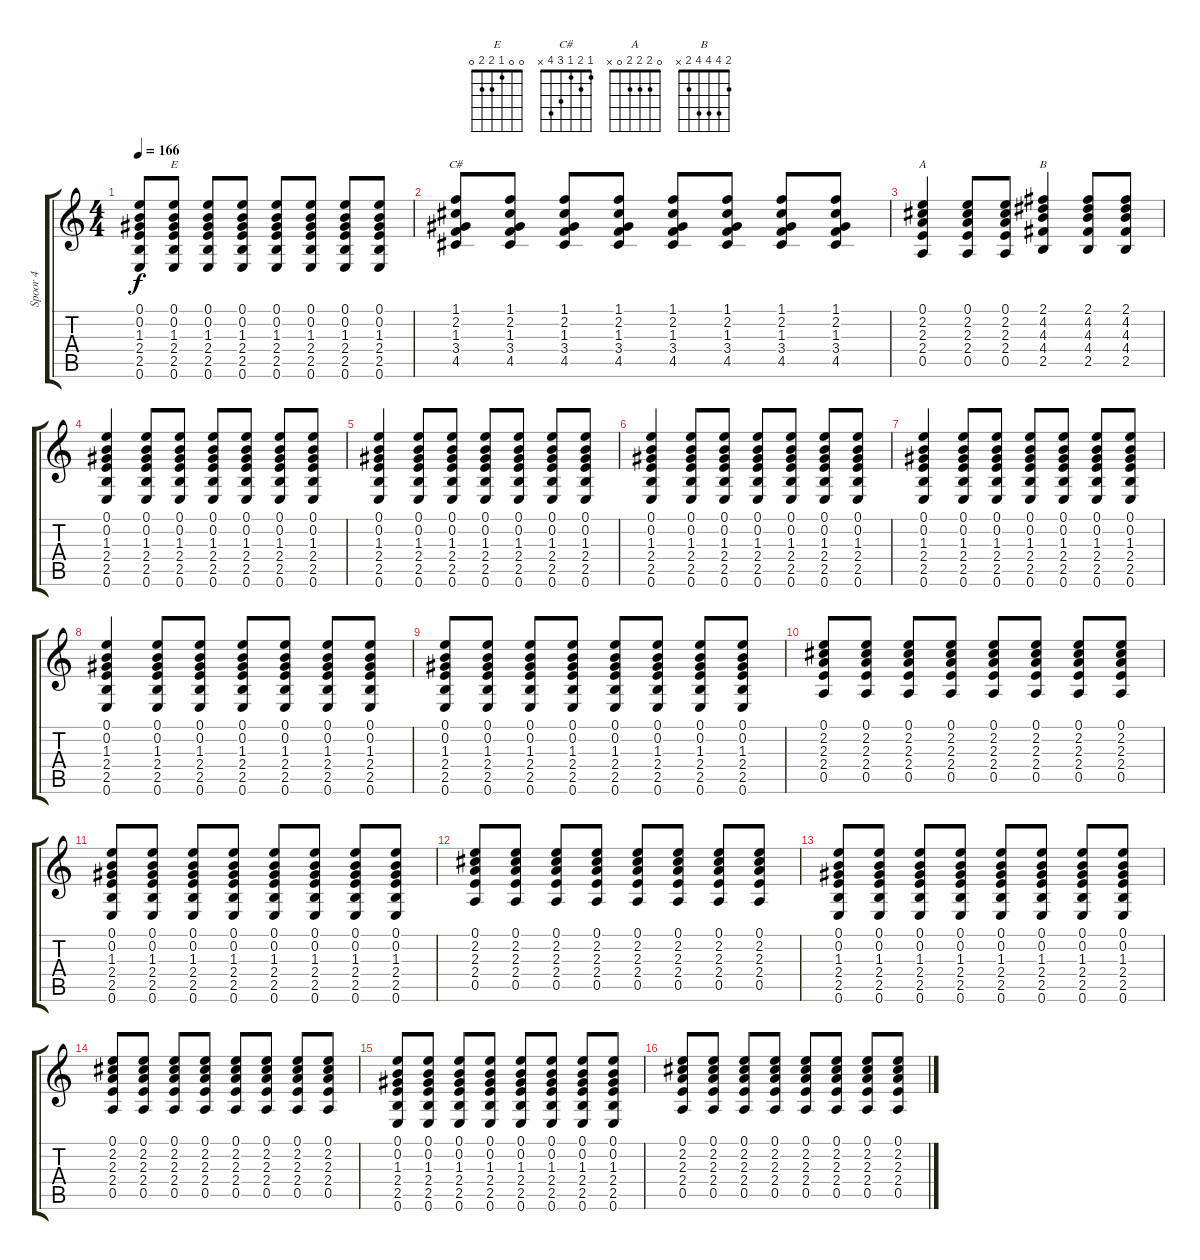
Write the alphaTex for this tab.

\track ("Spoor 4" "Spoor 4") {instrument overdrivenguitar}
\staff {score tabs}
\tuning (E4 B3 G3 D3 A2 E2) {hide}
\chord ("E" 0 0 1 2 2 0)
\chord ("C#" 1 2 1 3 4 x)
\chord ("A" 0 2 2 2 0 x)
\chord ("B" 2 4 4 4 2 x)
\ts (4 4)
\tempo 166
\clef g2
\ks c
(0.1 0.2 1.3 2.4 2.5 0.6).8{dy f} (0.1 0.2 1.3 2.4 2.5 0.6).8{ch "E"} (0.1 0.2 1.3 2.4 2.5 0.6).8 (0.1 0.2 1.3 2.4 2.5 0.6).8 (0.1 0.2 1.3 2.4 2.5 0.6).8 (0.1 0.2 1.3 2.4 2.5 0.6).8 (0.1 0.2 1.3 2.4 2.5 0.6).8 (0.1 0.2 1.3 2.4 2.5 0.6).8 |
(1.1 2.2 1.3 3.4 4.5).8{ch "C#"} (1.1 2.2 1.3 3.4 4.5).8 (1.1 2.2 1.3 3.4 4.5).8 (1.1 2.2 1.3 3.4 4.5).8 (1.1 2.2 1.3 3.4 4.5).8 (1.1 2.2 1.3 3.4 4.5).8 (1.1 2.2 1.3 3.4 4.5).8 (1.1 2.2 1.3 3.4 4.5).8 |
(0.1 2.2 2.3 2.4 0.5).4{ch "A"} (0.1 2.2 2.3 2.4 0.5).8 (0.1 2.2 2.3 2.4 0.5).8 (2.1 4.2 4.3 4.4 2.5).4{ch "B"} (2.1 4.2 4.3 4.4 2.5).8 (2.1 4.2 4.3 4.4 2.5).8 |
(0.1 0.2 1.3 2.4 2.5 0.6).4 (0.1 0.2 1.3 2.4 2.5 0.6).8 (0.1 0.2 1.3 2.4 2.5 0.6).8 (0.1 0.2 1.3 2.4 2.5 0.6).8 (0.1 0.2 1.3 2.4 2.5 0.6).8 (0.1 0.2 1.3 2.4 2.5 0.6).8 (0.1 0.2 1.3 2.4 2.5 0.6).8 |
(0.1 0.2 1.3 2.4 2.5 0.6).4 (0.1 0.2 1.3 2.4 2.5 0.6).8 (0.1 0.2 1.3 2.4 2.5 0.6).8 (0.1 0.2 1.3 2.4 2.5 0.6).8 (0.1 0.2 1.3 2.4 2.5 0.6).8 (0.1 0.2 1.3 2.4 2.5 0.6).8 (0.1 0.2 1.3 2.4 2.5 0.6).8 |
(0.1 0.2 1.3 2.4 2.5 0.6).4 (0.1 0.2 1.3 2.4 2.5 0.6).8 (0.1 0.2 1.3 2.4 2.5 0.6).8 (0.1 0.2 1.3 2.4 2.5 0.6).8 (0.1 0.2 1.3 2.4 2.5 0.6).8 (0.1 0.2 1.3 2.4 2.5 0.6).8 (0.1 0.2 1.3 2.4 2.5 0.6).8 |
(0.1 0.2 1.3 2.4 2.5 0.6).4 (0.1 0.2 1.3 2.4 2.5 0.6).8 (0.1 0.2 1.3 2.4 2.5 0.6).8 (0.1 0.2 1.3 2.4 2.5 0.6).8 (0.1 0.2 1.3 2.4 2.5 0.6).8 (0.1 0.2 1.3 2.4 2.5 0.6).8 (0.1 0.2 1.3 2.4 2.5 0.6).8 |
(0.1 0.2 1.3 2.4 2.5 0.6).4 (0.1 0.2 1.3 2.4 2.5 0.6).8 (0.1 0.2 1.3 2.4 2.5 0.6).8 (0.1 0.2 1.3 2.4 2.5 0.6).8 (0.1 0.2 1.3 2.4 2.5 0.6).8 (0.1 0.2 1.3 2.4 2.5 0.6).8 (0.1 0.2 1.3 2.4 2.5 0.6).8 |
(0.1 0.2 1.3 2.4 2.5 0.6).8 (0.1 0.2 1.3 2.4 2.5 0.6).8 (0.1 0.2 1.3 2.4 2.5 0.6).8 (0.1 0.2 1.3 2.4 2.5 0.6).8 (0.1 0.2 1.3 2.4 2.5 0.6).8 (0.1 0.2 1.3 2.4 2.5 0.6).8 (0.1 0.2 1.3 2.4 2.5 0.6).8 (0.1 0.2 1.3 2.4 2.5 0.6).8 |
(0.1 2.2 2.3 2.4 0.5).8 (0.1 2.2 2.3 2.4 0.5).8 (0.1 2.2 2.3 2.4 0.5).8 (0.1 2.2 2.3 2.4 0.5).8 (0.1 2.2 2.3 2.4 0.5).8 (0.1 2.2 2.3 2.4 0.5).8 (0.1 2.2 2.3 2.4 0.5).8 (0.1 2.2 2.3 2.4 0.5).8 |
(0.1 0.2 1.3 2.4 2.5 0.6).8 (0.1 0.2 1.3 2.4 2.5 0.6).8 (0.1 0.2 1.3 2.4 2.5 0.6).8 (0.1 0.2 1.3 2.4 2.5 0.6).8 (0.1 0.2 1.3 2.4 2.5 0.6).8 (0.1 0.2 1.3 2.4 2.5 0.6).8 (0.1 0.2 1.3 2.4 2.5 0.6).8 (0.1 0.2 1.3 2.4 2.5 0.6).8 |
(0.1 2.2 2.3 2.4 0.5).8 (0.1 2.2 2.3 2.4 0.5).8 (0.1 2.2 2.3 2.4 0.5).8 (0.1 2.2 2.3 2.4 0.5).8 (0.1 2.2 2.3 2.4 0.5).8 (0.1 2.2 2.3 2.4 0.5).8 (0.1 2.2 2.3 2.4 0.5).8 (0.1 2.2 2.3 2.4 0.5).8 |
(0.1 0.2 1.3 2.4 2.5 0.6).8 (0.1 0.2 1.3 2.4 2.5 0.6).8 (0.1 0.2 1.3 2.4 2.5 0.6).8 (0.1 0.2 1.3 2.4 2.5 0.6).8 (0.1 0.2 1.3 2.4 2.5 0.6).8 (0.1 0.2 1.3 2.4 2.5 0.6).8 (0.1 0.2 1.3 2.4 2.5 0.6).8 (0.1 0.2 1.3 2.4 2.5 0.6).8 |
(0.1 2.2 2.3 2.4 0.5).8 (0.1 2.2 2.3 2.4 0.5).8 (0.1 2.2 2.3 2.4 0.5).8 (0.1 2.2 2.3 2.4 0.5).8 (0.1 2.2 2.3 2.4 0.5).8 (0.1 2.2 2.3 2.4 0.5).8 (0.1 2.2 2.3 2.4 0.5).8 (0.1 2.2 2.3 2.4 0.5).8 |
(0.1 0.2 1.3 2.4 2.5 0.6).8 (0.1 0.2 1.3 2.4 2.5 0.6).8 (0.1 0.2 1.3 2.4 2.5 0.6).8 (0.1 0.2 1.3 2.4 2.5 0.6).8 (0.1 0.2 1.3 2.4 2.5 0.6).8 (0.1 0.2 1.3 2.4 2.5 0.6).8 (0.1 0.2 1.3 2.4 2.5 0.6).8 (0.1 0.2 1.3 2.4 2.5 0.6).8 |
(0.1 2.2 2.3 2.4 0.5).8 (0.1 2.2 2.3 2.4 0.5).8 (0.1 2.2 2.3 2.4 0.5).8 (0.1 2.2 2.3 2.4 0.5).8 (0.1 2.2 2.3 2.4 0.5).8 (0.1 2.2 2.3 2.4 0.5).8 (0.1 2.2 2.3 2.4 0.5).8 (0.1 2.2 2.3 2.4 0.5).8
